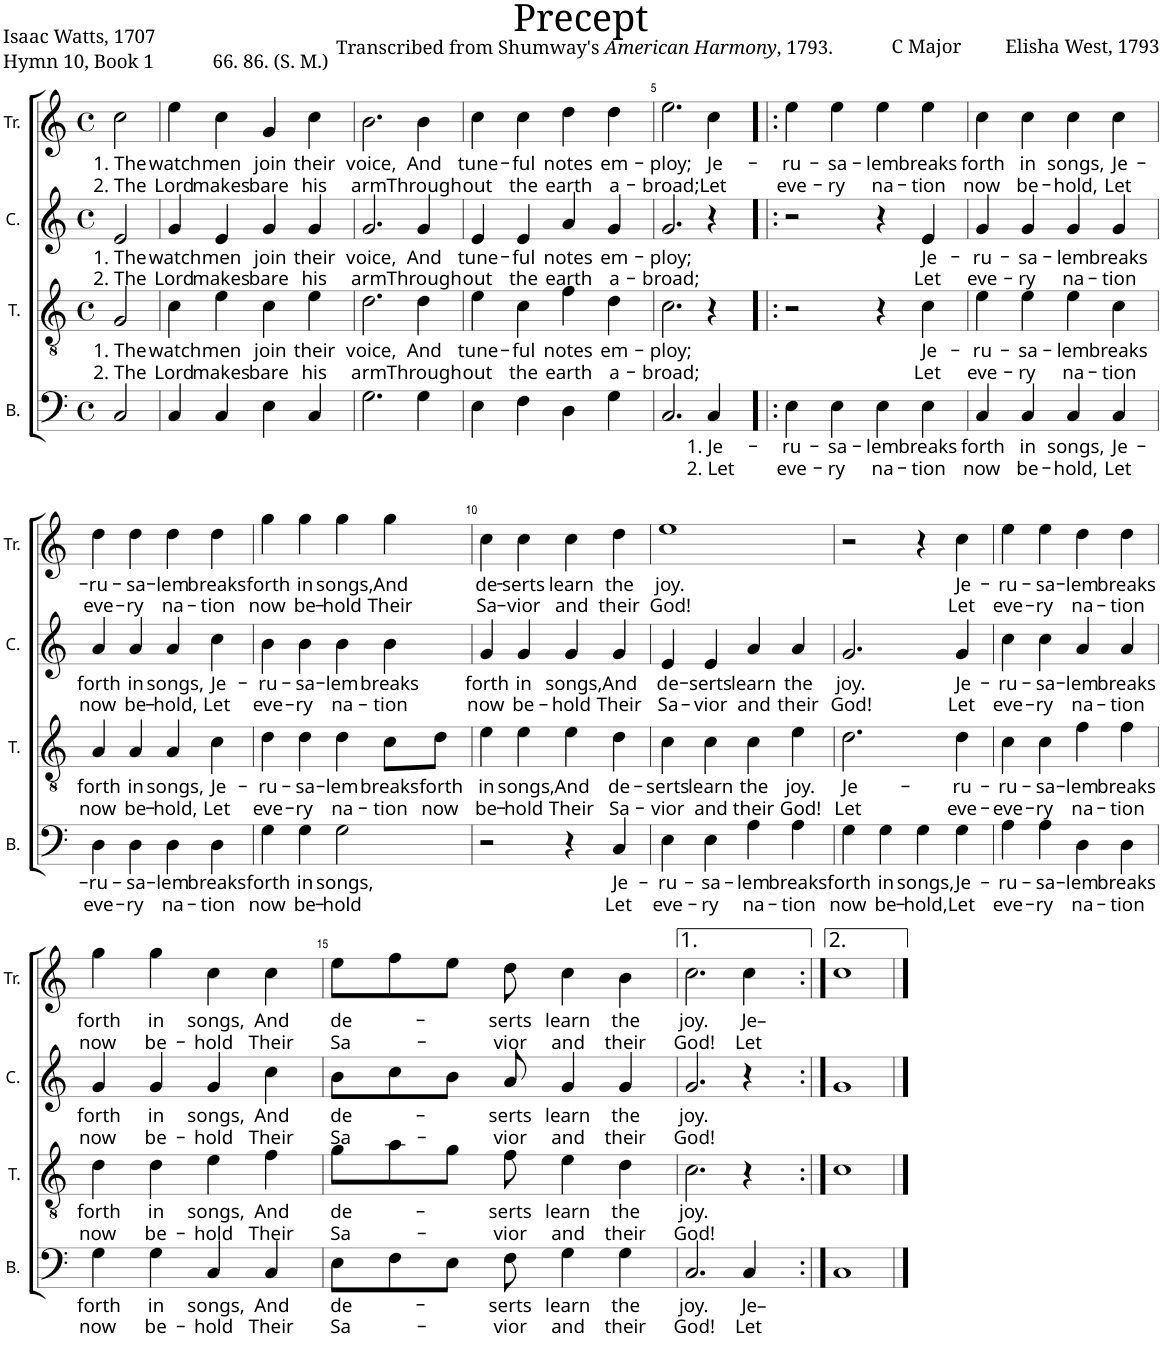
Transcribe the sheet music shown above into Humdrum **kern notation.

**kern	**text	**text	**kern	**text	**text	**kern	**text	**text	**kern	**text	**text
*part4	*part4	*part4	*part3	*part3	*part3	*part2	*part2	*part2	*part1	*part1	*part1
*staff4	*staff4	*staff4	*staff3	*staff3	*staff3	*staff2	*staff2	*staff2	*staff1	*staff1	*staff1
*I"B.	*	*	*I"T.	*	*	*I"C.	*	*	*I"Tr.	*	*
*I'B.	*	*	*I'T.	*	*	*I'C.	*	*	*I'Tr.	*	*
*clefF4	*	*	*clefGv2	*	*	*clefG2	*	*	*clefG2	*	*
*k[]	*	*	*k[]	*	*	*k[]	*	*	*k[]	*	*
*M4/4	*	*	*M4/4	*	*	*M4/4	*	*	*M4/4	*	*
*met(c)	*	*	*met(c)	*	*	*met(c)	*	*	*met(c)	*	*
=1	=1	=1	=1	=1	=1	=1	=1	=1	=1	=1	=1
!	!	!	!	!LO:LY:b	!LO:LY:b	!	!LO:LY:b	!LO:LY:b	!	!LO:LY:b	!LO:LY:b
2C/	.	.	2G/	1. The	2. The	2e/	1. The	2. The	2cc\	1. The	2. The
=2	=2	=2	=2	=2	=2	=2	=2	=2	=2	=2	=2
!	!	!	!	!LO:LY:b	!LO:LY:b	!	!LO:LY:b	!LO:LY:b	!	!LO:LY:b	!LO:LY:b
4C/	.	.	4c\	watch-	Lord	4g/	watch-	Lord	4ee\	watch-	Lord
!	!	!	!	!LO:LY:b	!LO:LY:b	!	!LO:LY:b	!LO:LY:b	!	!LO:LY:b	!LO:LY:b
4C/	.	.	4e\	-men	makes	4e/	-men	makes	4cc\	-men	makes
!	!	!	!	!LO:LY:b	!LO:LY:b	!	!LO:LY:b	!LO:LY:b	!	!LO:LY:b	!LO:LY:b
4E\	.	.	4c\	join	bare	4g/	join	bare	4g/	join	bare
!	!	!	!	!LO:LY:b	!LO:LY:b	!	!LO:LY:b	!LO:LY:b	!	!LO:LY:b	!LO:LY:b
4C/	.	.	4e\	their	his	4g/	their	his	4cc\	their	his
=3	=3	=3	=3	=3	=3	=3	=3	=3	=3	=3	=3
!	!	!	!	!LO:LY:b	!LO:LY:b	!	!LO:LY:b	!LO:LY:b	!	!LO:LY:b	!LO:LY:b
2.G\	.	.	2.d\	voice,	arm	2.g/	voice,	arm	2.b\	voice,	arm
!	!	!	!	!LO:LY:b	!LO:LY:b	!	!LO:LY:b	!LO:LY:b	!	!LO:LY:b	!LO:LY:b
4G\	.	.	4d\	And	Through-	4g/	And	Through-	4b\	And	Through-
=4	=4	=4	=4	=4	=4	=4	=4	=4	=4	=4	=4
!	!	!	!	!LO:LY:b	!LO:LY:b	!	!LO:LY:b	!LO:LY:b	!	!LO:LY:b	!LO:LY:b
4E\	.	.	4e\	tune-	-out	4e/	tune-	-out	4cc\	tune-	-out
!	!	!	!	!LO:LY:b	!LO:LY:b	!	!LO:LY:b	!LO:LY:b	!	!LO:LY:b	!LO:LY:b
4F\	.	.	4c\	-ful	the	4e/	-ful	the	4cc\	-ful	the
!	!	!	!	!LO:LY:b	!LO:LY:b	!	!LO:LY:b	!LO:LY:b	!	!LO:LY:b	!LO:LY:b
4D\	.	.	4f\	notes	earth	4a/	notes	earth	4dd\	notes	earth
!	!	!	!	!LO:LY:b	!LO:LY:b	!	!LO:LY:b	!LO:LY:b	!	!LO:LY:b	!LO:LY:b
4G\	.	.	4d\	em-	a-	4g/	em-	a-	4dd\	em-	a-
=5	=5	=5	=5	=5	=5	=5	=5	=5	=5	=5	=5
!	!	!	!	!LO:LY:b	!LO:LY:b	!	!LO:LY:b	!LO:LY:b	!	!LO:LY:b	!LO:LY:b
2.C/	.	.	2.c\	-ploy;	-broad;	2.g/	-ploy;	-broad;	2.ee\	-ploy;	-broad;
!	!LO:LY:b	!LO:LY:b	!	!	!	!	!	!	!	!LO:LY:b	!LO:LY:b
4C/	1. Je-	2. Let	4r	.	.	4r	.	.	4cc\	Je-	Let
=6!|:	=6!|:	=6!|:	=6!|:	=6!|:	=6!|:	=6!|:	=6!|:	=6!|:	=6!|:	=6!|:	=6!|:
!	!LO:LY:b	!LO:LY:b	!	!	!	!	!	!	!	!LO:LY:b	!LO:LY:b
4E\	-ru-	eve-	2r	.	.	2r	.	.	4ee\	-ru-	eve-
!	!LO:LY:b	!LO:LY:b	!	!	!	!	!	!	!	!LO:LY:b	!LO:LY:b
4E\	-sa-	-ry	.	.	.	.	.	.	4ee\	-sa-	-ry
!	!LO:LY:b	!LO:LY:b	!	!	!	!	!	!	!	!LO:LY:b	!LO:LY:b
4E\	-lem	na-	4r	.	.	4r	.	.	4ee\	-lem	na-
!	!LO:LY:b	!LO:LY:b	!	!LO:LY:b	!LO:LY:b	!	!LO:LY:b	!LO:LY:b	!	!LO:LY:b	!LO:LY:b
4E\	breaks	-tion	4c\	Je-	Let	4e/	Je-	Let	4ee\	breaks	-tion
=7	=7	=7	=7	=7	=7	=7	=7	=7	=7	=7	=7
!	!LO:LY:b	!LO:LY:b	!	!LO:LY:b	!LO:LY:b	!	!LO:LY:b	!LO:LY:b	!	!LO:LY:b	!LO:LY:b
4C/	forth	now	4e\	-ru-	eve-	4g/	-ru-	eve-	4cc\	forth	now
!	!LO:LY:b	!LO:LY:b	!	!LO:LY:b	!LO:LY:b	!	!LO:LY:b	!LO:LY:b	!	!LO:LY:b	!LO:LY:b
4C/	in	be-	4e\	-sa-	-ry	4g/	-sa-	-ry	4cc\	in	be-
!	!LO:LY:b	!LO:LY:b	!	!LO:LY:b	!LO:LY:b	!	!LO:LY:b	!LO:LY:b	!	!LO:LY:b	!LO:LY:b
4C/	songs,	-hold,	4e\	-lem	na-	4g/	-lem	na-	4cc\	songs,	-hold,
!	!LO:LY:b	!LO:LY:b	!	!LO:LY:b	!LO:LY:b	!	!LO:LY:b	!LO:LY:b	!	!LO:LY:b	!LO:LY:b
4C/	Je-	Let	4c\	breaks	-tion	4g/	breaks	-tion	4cc\	Je-	Let
!!LO:LB:g=z
=8	=8	=8	=8	=8	=8	=8	=8	=8	=8	=8	=8
!	!LO:LY:b	!LO:LY:b	!	!LO:LY:b	!LO:LY:b	!	!LO:LY:b	!LO:LY:b	!	!LO:LY:b	!LO:LY:b
4D\	-ru-	eve-	4A/	forth	now	4a/	forth	now	4dd\	-ru-	eve-
!	!LO:LY:b	!LO:LY:b	!	!LO:LY:b	!LO:LY:b	!	!LO:LY:b	!LO:LY:b	!	!LO:LY:b	!LO:LY:b
4D\	-sa-	-ry	4A/	in	be-	4a/	in	be-	4dd\	-sa-	-ry
!	!LO:LY:b	!LO:LY:b	!	!LO:LY:b	!LO:LY:b	!	!LO:LY:b	!LO:LY:b	!	!LO:LY:b	!LO:LY:b
4D\	-lem	na-	4A/	songs,	-hold,	4a/	songs,	-hold,	4dd\	-lem	na-
!	!LO:LY:b	!LO:LY:b	!	!LO:LY:b	!LO:LY:b	!	!LO:LY:b	!LO:LY:b	!	!LO:LY:b	!LO:LY:b
4D\	breaks	-tion	4c\	Je-	Let	4cc\	Je-	Let	4dd\	breaks	-tion
=9	=9	=9	=9	=9	=9	=9	=9	=9	=9	=9	=9
!	!LO:LY:b	!LO:LY:b	!	!LO:LY:b	!LO:LY:b	!	!LO:LY:b	!LO:LY:b	!	!LO:LY:b	!LO:LY:b
4G\	forth	now	4d\	-ru-	eve-	4b\	-ru-	eve-	4gg\	forth	now
!	!LO:LY:b	!LO:LY:b	!	!LO:LY:b	!LO:LY:b	!	!LO:LY:b	!LO:LY:b	!	!LO:LY:b	!LO:LY:b
4G\	in	be-	4d\	-sa-	-ry	4b\	-sa-	-ry	4gg\	in	be-
!	!LO:LY:b	!LO:LY:b	!	!LO:LY:b	!LO:LY:b	!	!LO:LY:b	!LO:LY:b	!	!LO:LY:b	!LO:LY:b
2G\	songs,	-hold	4d\	-lem	na-	4b\	-lem	na-	4gg\	songs,	-hold
!	!	!	!	!LO:LY:b	!LO:LY:b	!	!LO:LY:b	!LO:LY:b	!	!LO:LY:b	!LO:LY:b
.	.	.	8c\L	breaks	-tion	4b\	breaks	-tion	4gg\	And	Their
!	!	!	!	!LO:LY:b	!LO:LY:b	!	!	!	!	!	!
.	.	.	8d\J	forth	now	.	.	.	.	.	.
=10	=10	=10	=10	=10	=10	=10	=10	=10	=10	=10	=10
!	!	!	!	!LO:LY:b	!LO:LY:b	!	!LO:LY:b	!LO:LY:b	!	!LO:LY:b	!LO:LY:b
2r	.	.	4e\	in	be-	4g/	forth	now	4cc\	de-	Sa-
!	!	!	!	!LO:LY:b	!LO:LY:b	!	!LO:LY:b	!LO:LY:b	!	!LO:LY:b	!LO:LY:b
.	.	.	4e\	songs,	-hold	4g/	in	be-	4cc\	-serts	-vior
!	!	!	!	!LO:LY:b	!LO:LY:b	!	!LO:LY:b	!LO:LY:b	!	!LO:LY:b	!LO:LY:b
4r	.	.	4e\	And	Their	4g/	songs,	-hold	4cc\	learn	and
!	!LO:LY:b	!LO:LY:b	!	!LO:LY:b	!LO:LY:b	!	!LO:LY:b	!LO:LY:b	!	!LO:LY:b	!LO:LY:b
4C/	Je-	Let	4d\	de-	Sa-	4g/	And	Their	4dd\	the	their
=11	=11	=11	=11	=11	=11	=11	=11	=11	=11	=11	=11
!	!LO:LY:b	!LO:LY:b	!	!LO:LY:b	!LO:LY:b	!	!LO:LY:b	!LO:LY:b	!	!LO:LY:b	!LO:LY:b
4E\	-ru-	eve-	4c\	-serts	-vior	4e/	de-	Sa-	1ee	joy.	God!
!	!LO:LY:b	!LO:LY:b	!	!LO:LY:b	!LO:LY:b	!	!LO:LY:b	!LO:LY:b	!	!	!
4E\	-sa-	-ry	4c\	learn	and	4e/	-serts	-vior	.	.	.
!	!LO:LY:b	!LO:LY:b	!	!LO:LY:b	!LO:LY:b	!	!LO:LY:b	!LO:LY:b	!	!	!
4A\	-lem	na-	4c\	the	their	4a/	learn	and	.	.	.
!	!LO:LY:b	!LO:LY:b	!	!LO:LY:b	!LO:LY:b	!	!LO:LY:b	!LO:LY:b	!	!	!
4A\	breaks	-tion	4e\	joy.	God!	4a/	the	their	.	.	.
=12	=12	=12	=12	=12	=12	=12	=12	=12	=12	=12	=12
!	!LO:LY:b	!LO:LY:b	!	!LO:LY:b	!LO:LY:b	!	!LO:LY:b	!LO:LY:b	!	!	!
4G\	forth	now	2.d\	Je-	Let	2.g/	joy.	God!	2r	.	.
!	!LO:LY:b	!LO:LY:b	!	!	!	!	!	!	!	!	!
4G\	in	be-	.	.	.	.	.	.	.	.	.
!	!LO:LY:b	!LO:LY:b	!	!	!	!	!	!	!	!	!
4G\	songs,	-hold,	.	.	.	.	.	.	4r	.	.
!	!LO:LY:b	!LO:LY:b	!	!LO:LY:b	!LO:LY:b	!	!LO:LY:b	!LO:LY:b	!	!LO:LY:b	!LO:LY:b
4G\	Je-	Let	4d\	-ru-	eve-	4g/	Je-	Let	4cc\	Je-	Let
=13	=13	=13	=13	=13	=13	=13	=13	=13	=13	=13	=13
!	!LO:LY:b	!LO:LY:b	!	!LO:LY:b	!LO:LY:b	!	!LO:LY:b	!LO:LY:b	!	!LO:LY:b	!LO:LY:b
4A\	-ru-	eve-	4c\	-ru-	eve-	4cc\	-ru-	eve-	4ee\	-ru-	eve-
!	!LO:LY:b	!LO:LY:b	!	!LO:LY:b	!LO:LY:b	!	!LO:LY:b	!LO:LY:b	!	!LO:LY:b	!LO:LY:b
4A\	-sa-	-ry	4c\	-sa-	-ry	4cc\	-sa-	-ry	4ee\	-sa-	-ry
!	!LO:LY:b	!LO:LY:b	!	!LO:LY:b	!LO:LY:b	!	!LO:LY:b	!LO:LY:b	!	!LO:LY:b	!LO:LY:b
4D\	-lem	na-	4f\	-lem	na-	4a/	-lem	na-	4dd\	-lem	na-
!	!LO:LY:b	!LO:LY:b	!	!LO:LY:b	!LO:LY:b	!	!LO:LY:b	!LO:LY:b	!	!LO:LY:b	!LO:LY:b
4D\	breaks	-tion	4f\	breaks	-tion	4a/	breaks	-tion	4dd\	breaks	-tion
!!LO:LB:g=z
=14	=14	=14	=14	=14	=14	=14	=14	=14	=14	=14	=14
!	!LO:LY:b	!LO:LY:b	!	!LO:LY:b	!LO:LY:b	!	!LO:LY:b	!LO:LY:b	!	!LO:LY:b	!LO:LY:b
4G\	forth	now	4d\	forth	now	4g/	forth	now	4gg\	forth	now
!	!LO:LY:b	!LO:LY:b	!	!LO:LY:b	!LO:LY:b	!	!LO:LY:b	!LO:LY:b	!	!LO:LY:b	!LO:LY:b
4G\	in	be-	4d\	in	be-	4g/	in	be-	4gg\	in	be-
!	!LO:LY:b	!LO:LY:b	!	!LO:LY:b	!LO:LY:b	!	!LO:LY:b	!LO:LY:b	!	!LO:LY:b	!LO:LY:b
4C/	songs,	-hold	4e\	songs,	-hold	4g/	songs,	-hold	4cc\	songs,	-hold
!	!LO:LY:b	!LO:LY:b	!	!LO:LY:b	!LO:LY:b	!	!LO:LY:b	!LO:LY:b	!	!LO:LY:b	!LO:LY:b
4C/	And	Their	4f\	And	Their	4cc\	And	Their	4cc\	And	Their
=15	=15	=15	=15	=15	=15	=15	=15	=15	=15	=15	=15
!	!LO:LY:b	!LO:LY:b	!	!LO:LY:b	!LO:LY:b	!	!LO:LY:b	!LO:LY:b	!	!LO:LY:b	!LO:LY:b
8E\L	de-	Sa-	8g\L	de-	Sa-	8b\L	de-	Sa-	8ee\L	de-	Sa-
8F\	.	.	8a\	.	.	8cc\	.	.	8ff\	.	.
8E\J	.	.	8g\J	.	.	8b\J	.	.	8ee\J	.	.
!	!LO:LY:b	!LO:LY:b	!	!LO:LY:b	!LO:LY:b	!	!LO:LY:b	!LO:LY:b	!	!LO:LY:b	!LO:LY:b
8F\	-serts	-vior	8f\	-serts	-vior	8a/	-serts	-vior	8dd\	-serts	-vior
!	!LO:LY:b	!LO:LY:b	!	!LO:LY:b	!LO:LY:b	!	!LO:LY:b	!LO:LY:b	!	!LO:LY:b	!LO:LY:b
4G\	learn	and	4e\	learn	and	4g/	learn	and	4cc\	learn	and
!	!LO:LY:b	!LO:LY:b	!	!LO:LY:b	!LO:LY:b	!	!LO:LY:b	!LO:LY:b	!	!LO:LY:b	!LO:LY:b
4G\	the	their	4d\	the	their	4g/	the	their	4b\	the	their
=16	=16	=16	=16	=16	=16	=16	=16	=16	=16	=16	=16
!	!LO:LY:b	!LO:LY:b	!	!LO:LY:b	!LO:LY:b	!	!LO:LY:b	!LO:LY:b	!	!LO:LY:b	!LO:LY:b
2.C/	joy.	God!	2.c\	joy.	God!	2.g/	joy.	God!	2.cc\	joy.	God!
!	!LO:LY:b	!LO:LY:b	!	!	!	!	!	!	!	!LO:LY:b	!LO:LY:b
4C/	Je–	Let	4r	.	.	4r	.	.	4cc\	Je–	Let
=17:|!	=17:|!	=17:|!	=17:|!	=17:|!	=17:|!	=17:|!	=17:|!	=17:|!	=17:|!	=17:|!	=17:|!
1C	.	.	1c	.	.	1g	.	.	1cc	.	.
==	==	==	==	==	==	==	==	==	==	==	==
*-	*-	*-	*-	*-	*-	*-	*-	*-	*-	*-	*-
